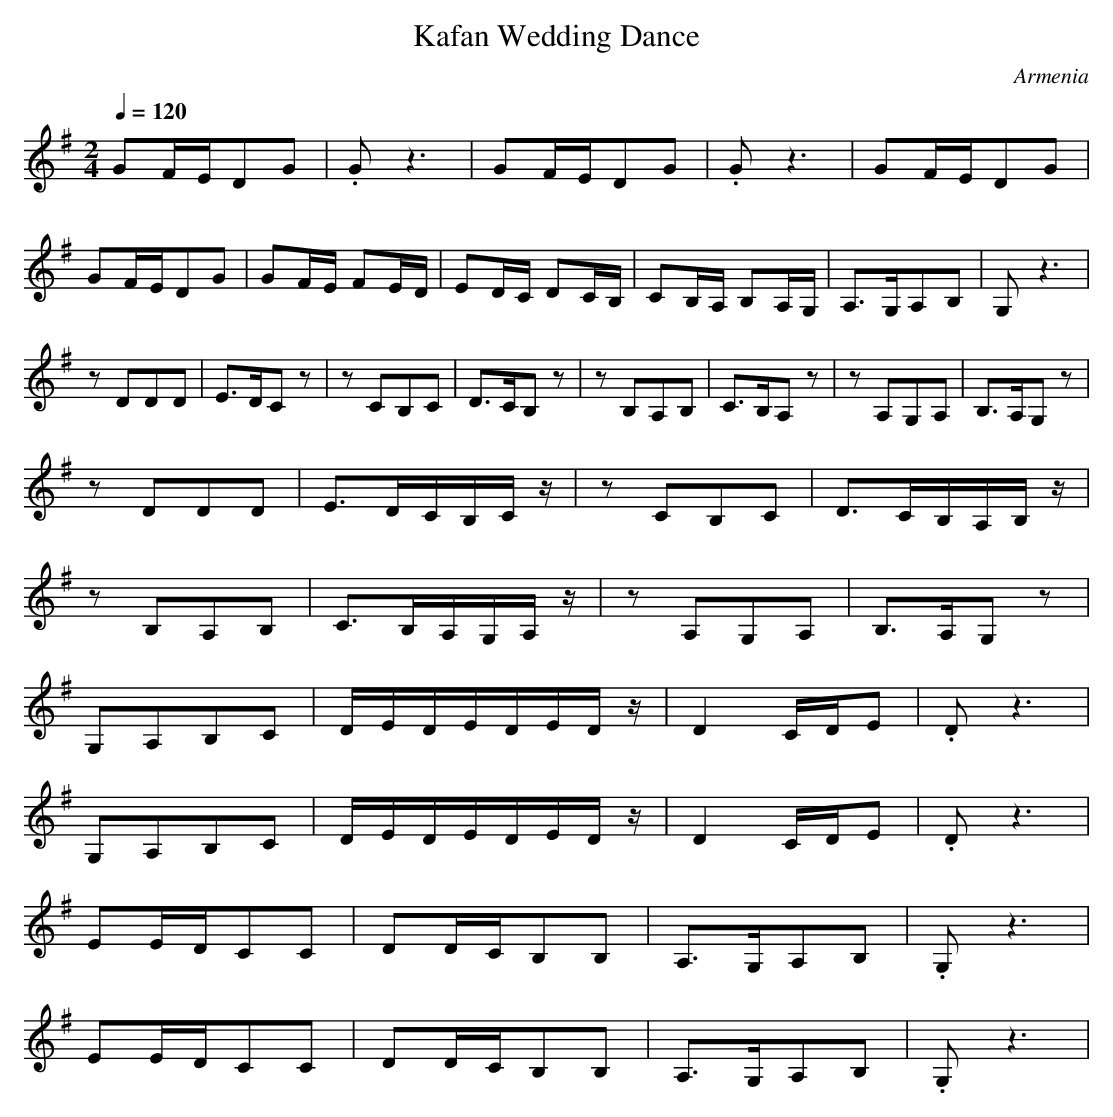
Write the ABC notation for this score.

X:1
T: Kafan Wedding Dance
O: Armenia
M: 2/4
L: 1/8
Q: 1/4=120
K:G
GF/E/DG|.Gz3| GF/E/DG|.Gz3|\
 GF/E/DG| GF/E/DG| GF/E/ FE/D/| ED/C/ DC/B,/|CB,/A,/ B,A,/G,/| A,>G,A,B,|G,z3|
zDDD|E>DCz|zCB,C|D>CB,z|zB,A,B,|C>B,A,z|zA,G,A,|B,>A,G,z|
zDDD|E>DC/B,/C/z/|zCB,C|D>CB,/A,/B,/z/|
zB,A,B,|C>B,A,/G,/A,/z/| zA,G,A,|B,>A,G,z|
G,A,B,C|D/E/D/E/D/E/D/z/|D2 C/D/E|.Dz3|
G,A,B,C|D/E/D/E/D/E/D/z/|D2 C/D/E|.Dz3|
EE/D/CC|DD/C/B,B,|A,>G,A,B,|.G,z3|
EE/D/CC|DD/C/B,B,|A,>G,A,B,|.G,z3|
